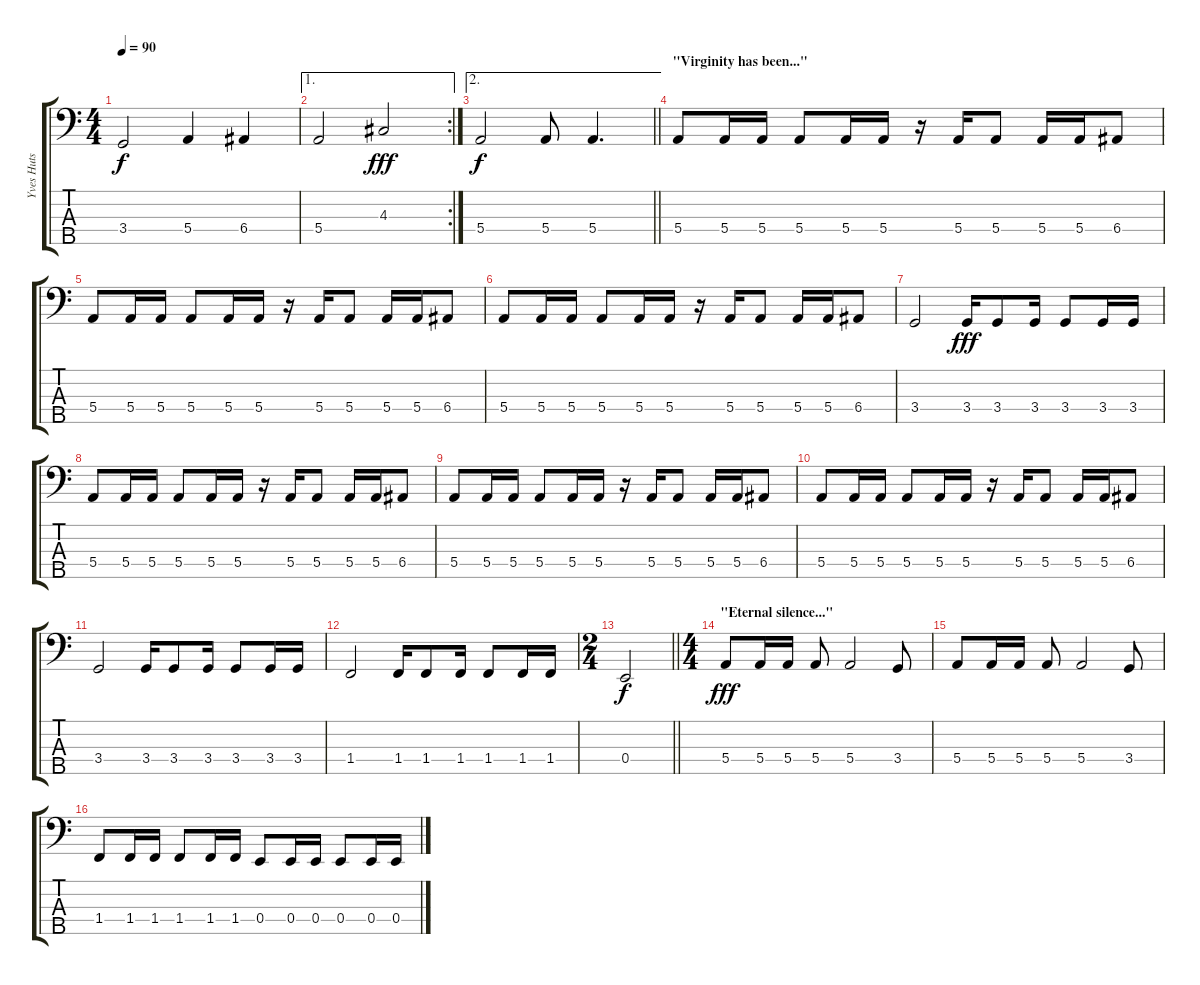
\track ("Yves Huts" "Yves Huts") {instrument electricbassfinger}
\staff {score tabs}
\tuning (G2 D2 A1 E1 B0) {hide}
\ts (4 4)
\tempo 90
\clef f4
\ks c
3.4.2{dy f} 5.4.4 6.4.4 |
\ae 1
\rc 2
5.4.2 4.3.2{dy fff} |
\ae 2
\barLineRight lightlight
5.4.2{dy f} 5.4.8 5.4.4{d} |
\section ("" "\"Virginity has been...\"")
5.4.8 5.4.16 5.4.16 5.4.8 5.4.16 5.4.16 r.16 5.4.16 5.4.8 5.4.16 5.4.16 6.4.8 |
5.4.8 5.4.16 5.4.16 5.4.8 5.4.16 5.4.16 r.16 5.4.16 5.4.8 5.4.16 5.4.16 6.4.8 |
5.4.8 5.4.16 5.4.16 5.4.8 5.4.16 5.4.16 r.16 5.4.16 5.4.8 5.4.16 5.4.16 6.4.8 |
3.4.2 3.4.16{dy fff} 3.4.8 3.4.16 3.4.8 3.4.16 3.4.16 |
5.4.8 5.4.16 5.4.16 5.4.8 5.4.16 5.4.16 r.16 5.4.16 5.4.8 5.4.16 5.4.16 6.4.8 |
5.4.8 5.4.16 5.4.16 5.4.8 5.4.16 5.4.16 r.16 5.4.16 5.4.8 5.4.16 5.4.16 6.4.8 |
5.4.8 5.4.16 5.4.16 5.4.8 5.4.16 5.4.16 r.16 5.4.16 5.4.8 5.4.16 5.4.16 6.4.8 |
3.4.2 3.4.16 3.4.8 3.4.16 3.4.8 3.4.16 3.4.16 |
1.4.2 1.4.16 1.4.8 1.4.16 1.4.8 1.4.16 1.4.16 |
\ts (2 4)
\barLineRight lightlight
0.4.2{dy f} |
\ts (4 4)
\section ("" "\"Eternal silence...\"")
5.4.8{dy fff} 5.4.16 5.4.16 5.4.8 5.4.2 3.4.8 |
5.4.8 5.4.16 5.4.16 5.4.8 5.4.2 3.4.8 |
1.4.8 1.4.16 1.4.16 1.4.8 1.4.16 1.4.16 0.4.8 0.4.16 0.4.16 0.4.8 0.4.16 0.4.16
